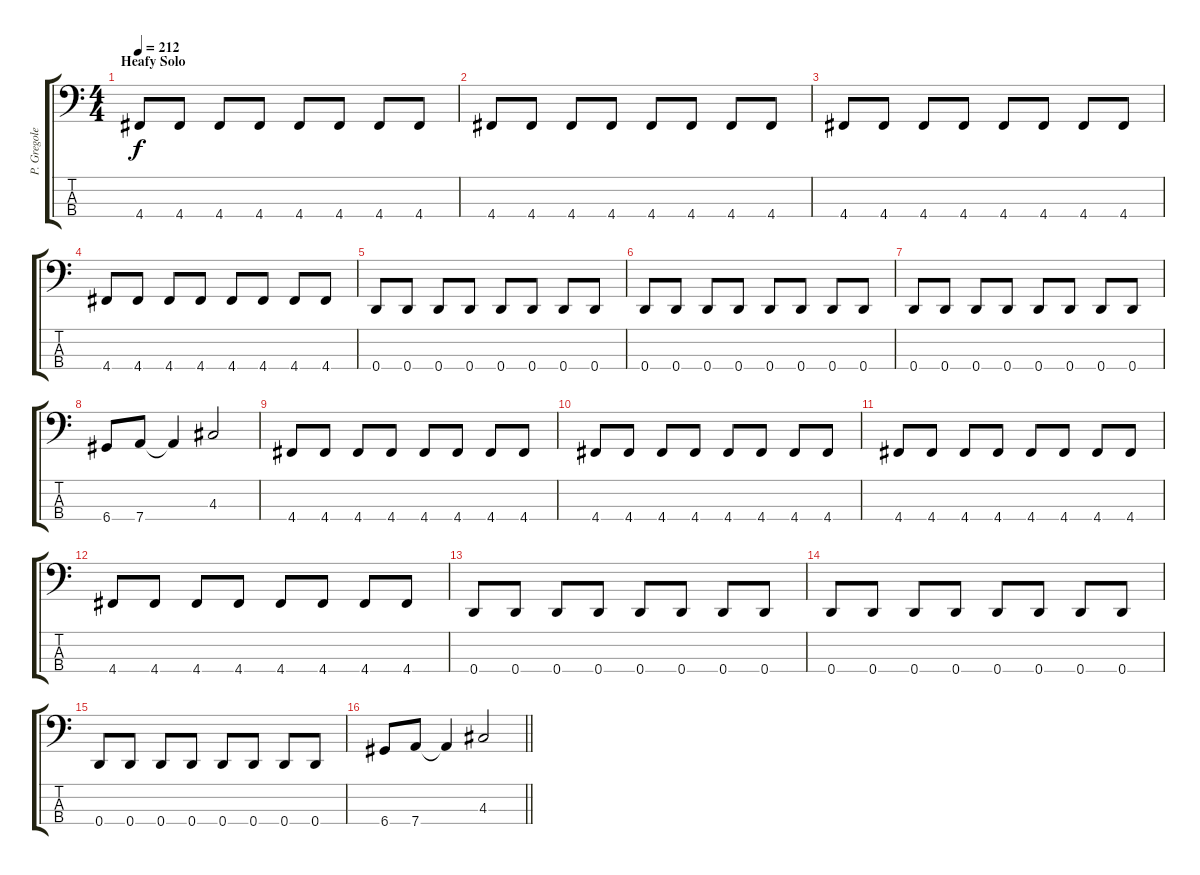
\track ("P. Gregoletto" "P. Gregole") {instrument electricbassfinger}
\staff {score tabs}
\tuning (G2 D2 A1 D1) {hide}
\ts (4 4)
\section ("" "Heafy Solo")
\tempo 212
\clef f4
\ks c
4.4.8{dy f} 4.4.8 4.4.8 4.4.8 4.4.8 4.4.8 4.4.8 4.4.8 |
4.4.8 4.4.8 4.4.8 4.4.8 4.4.8 4.4.8 4.4.8 4.4.8 |
4.4.8 4.4.8 4.4.8 4.4.8 4.4.8 4.4.8 4.4.8 4.4.8 |
4.4.8 4.4.8 4.4.8 4.4.8 4.4.8 4.4.8 4.4.8 4.4.8 |
0.4.8 0.4.8 0.4.8 0.4.8 0.4.8 0.4.8 0.4.8 0.4.8 |
0.4.8 0.4.8 0.4.8 0.4.8 0.4.8 0.4.8 0.4.8 0.4.8 |
0.4.8 0.4.8 0.4.8 0.4.8 0.4.8 0.4.8 0.4.8 0.4.8 |
6.4.8 7.4.8 7.4{t}.4 4.3.2 |
4.4.8 4.4.8 4.4.8 4.4.8 4.4.8 4.4.8 4.4.8 4.4.8 |
4.4.8 4.4.8 4.4.8 4.4.8 4.4.8 4.4.8 4.4.8 4.4.8 |
4.4.8 4.4.8 4.4.8 4.4.8 4.4.8 4.4.8 4.4.8 4.4.8 |
4.4.8 4.4.8 4.4.8 4.4.8 4.4.8 4.4.8 4.4.8 4.4.8 |
0.4.8 0.4.8 0.4.8 0.4.8 0.4.8 0.4.8 0.4.8 0.4.8 |
0.4.8 0.4.8 0.4.8 0.4.8 0.4.8 0.4.8 0.4.8 0.4.8 |
0.4.8 0.4.8 0.4.8 0.4.8 0.4.8 0.4.8 0.4.8 0.4.8 |
\barLineRight lightlight
6.4.8 7.4.8 7.4{t}.4 4.3.2
